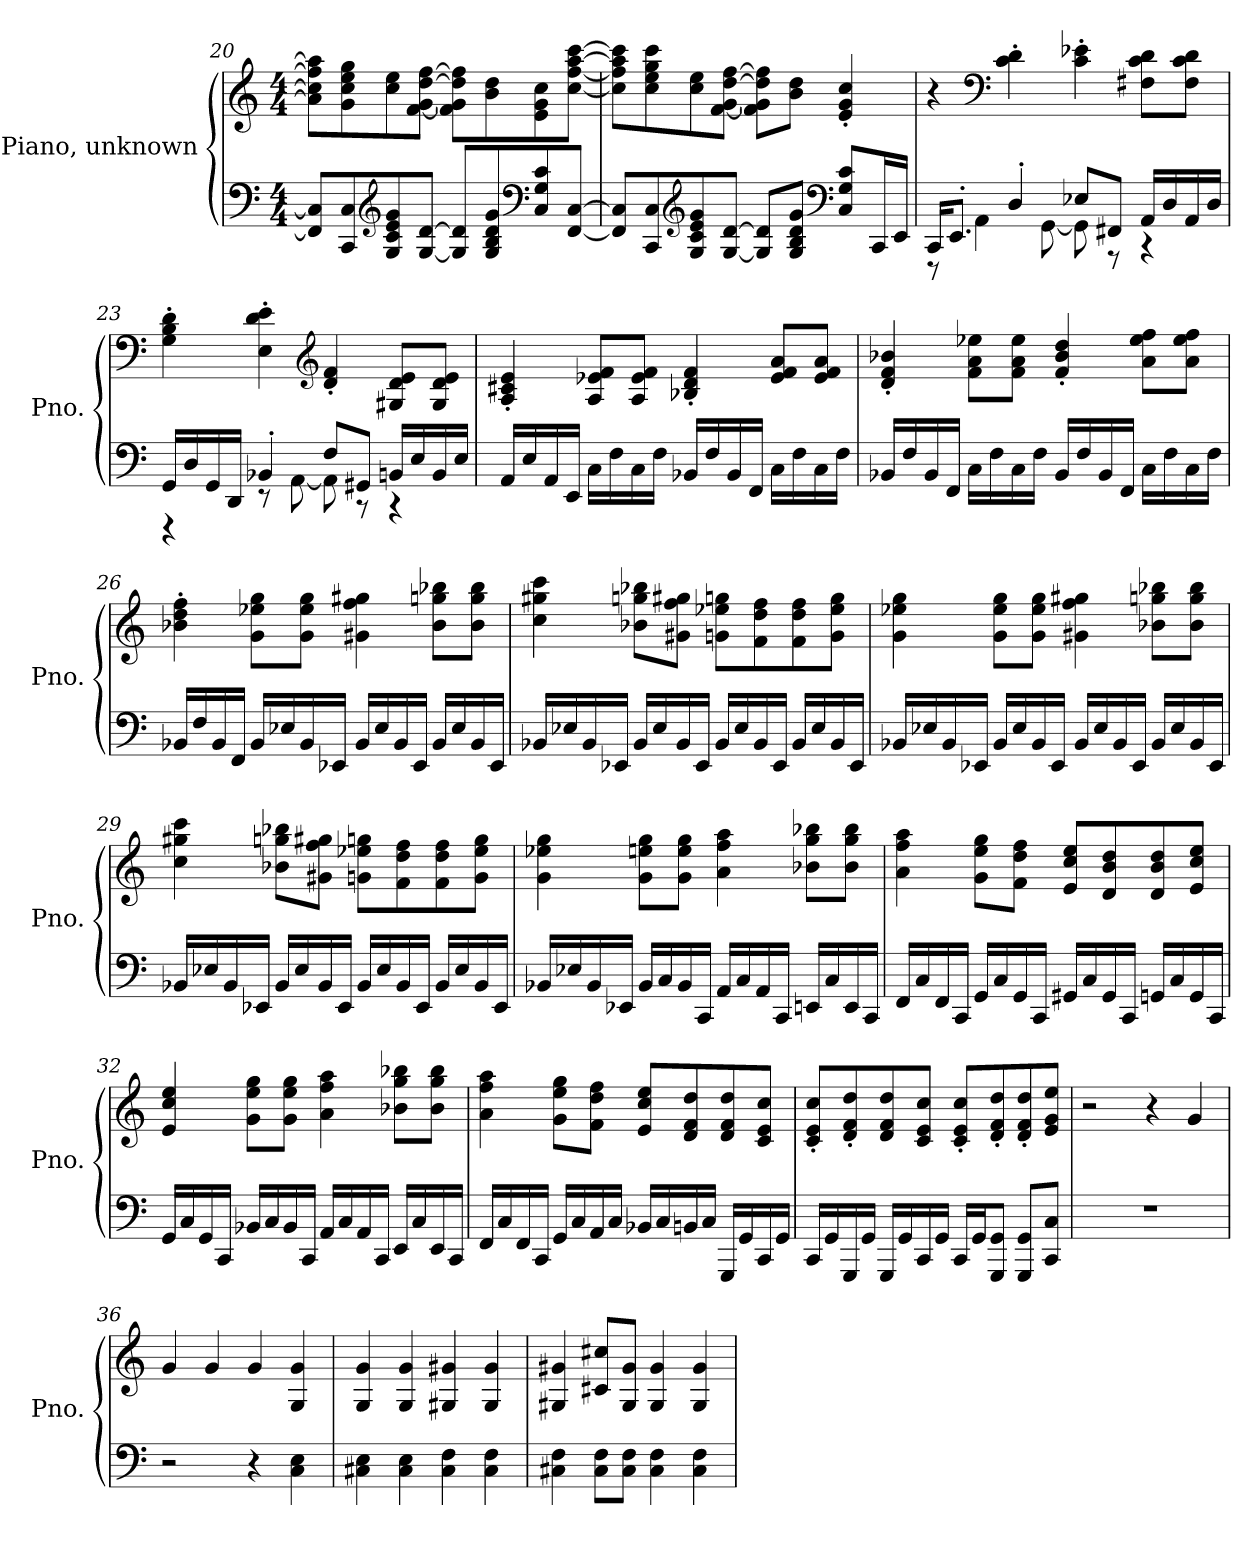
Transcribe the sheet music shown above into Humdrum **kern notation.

**kern	**kern
*part1	*part1
*staff2	*staff1
*I"Piano, unknown	*
*I'Pno.	*
*clefF4	*clefG2
*k[]	*k[]
*M4/4	*M4/4
=20	=20
8FF/] 8C/]L	8a\] 8cc\] 8ff\] 8aa\]L
8CC/ 8C/	8g\ 8cc\ 8ee\ 8gg\
*clefG2	*
8G/ 8c/ 8e/ 8g/	8cc\ 8ee\
[8G/ [8d/J	[8f\ [8g\ [8dd\ [8ff\J
8G/] 8d/]L	8f\] 8g\] 8dd\] 8ff\]L
8G/ 8B/ 8d/ 8g/	8b\ 8dd\
*clefF4	*
8C/ 8G/ 8c/	8e\ 8g\ 8cc\
[8FF/ [8C/J	[8cc\ [8ff\ [8aa\ [8ccc\J
!!LO:LB:g=z
=21	=21
8FF/] 8C/]L	8cc\] 8ff\] 8aa\] 8ccc\]L
8CC/ 8C/	8cc\ 8ee\ 8gg\ 8ccc\
*clefG2	*
8G/ 8c/ 8e/ 8g/	8cc\ 8ee\
[8G/ [8d/J	[8f\ [8g\ [8dd\ [8ff\J
8G/] 8d/]L	8f\] 8g\] 8dd\] 8ff\]L
8G/ 8B/ 8d/ 8g/J	8b\ 8dd\J
*clefF4	*
8C/ 8G/ 8c/L	4e/' 4g/' 4cc/'
16CC/L	.
16EE/JJ	.
=22	=22
*^	*
16CC/KL	8r	4r
8.EE'/J	.	.
.	4AA\	.
*	*	*clefF4
4D'/	.	4c\' 4d\'
.	[8GG\	.
8E-X/L	8GG\]	4c\' 4e-X\'
8FF#X/J	8r	.
16AA/LL	4r	8F#X\ 8c\ 8d\L
16D/	.	.
16AA/	.	8F#\ 8c\ 8d\J
16D/JJ	.	.
!!LO:LB:g=z
=23	=23	=23
16GG/LL	4r	4G\' 4B\' 4d\'
16D/	.	.
16GG/	.	.
16DD/JJ	.	.
4BB-X'/	8r	4E\' 4d\' 4e\'
.	[8AA\	.
*	*	*clefG2
8F/L	8AA\]	4d/' 4f/'
8GG#X/J	8r	.
16BBn/LL	4r	8G#X/ 8d/ 8e/L
16E/	.	.
16BB/	.	8G#/ 8d/ 8e/J
16E/JJ	.	.
*v	*v	*
=24	=24
16AA/LL	4A/' 4c#X/' 4e/'
16E/	.
16AA/	.
16EE/JJ	.
16C\LL	8A/ 8e-X/ 8f/L
16F\	.
16C\	8A/ 8e-/ 8f/J
16F\JJ	.
16BB-X/LL	4B-X/' 4d/' 4f/'
16F/	.
16BB-/	.
16FF/JJ	.
16C\LL	8e-/ 8f/ 8a/L
16F\	.
16C\	8e-/ 8f/ 8a/J
16F\JJ	.
=25	=25
16BB-X/LL	4d/' 4f/' 4b-X/'
16F/	.
16BB-/	.
16FF/JJ	.
16C\LL	8f\ 8a\ 8ee-X\L
16F\	.
16C\	8f\ 8a\ 8ee-\J
16F\JJ	.
16BB-/LL	4f/' 4b-/' 4dd/'
16F/	.
16BB-/	.
16FF/JJ	.
16C\LL	8a\ 8ee-\ 8ff\L
16F\	.
16C\	8a\ 8ee-\ 8ff\J
16F\JJ	.
!!LO:LB:g=z
=26	=26
16BB-X/LL	4b-X\' 4dd\' 4ff\'
16F/	.
16BB-/	.
16FF/JJ	.
16BB-/LL	8g\ 8ee-X\ 8gg\L
16E-X/	.
16BB-/	8g\ 8ee-\ 8gg\J
16EE-X/JJ	.
16BB-/LL	4g#X\ 4ff\ 4gg#X\
16E-/	.
16BB-/	.
16EE-/JJ	.
16BB-/LL	8b-\ 8ggn\ 8bb-X\L
16E-/	.
16BB-/	8b-\ 8gg\ 8bb-\J
16EE-/JJ	.
=27	=27
16BB-X/LL	4cc\ 4gg#X\ 4ccc\
16E-X/	.
16BB-/	.
16EE-X/JJ	.
16BB-/LL	8b-X\ 8ggn\ 8bb-X\L
16E-/	.
16BB-/	8g#X\ 8ff\ 8gg#X\J
16EE-/JJ	.
16BB-/LL	8gn\ 8ee-X\ 8ggn\L
16E-/	.
16BB-/	8f\ 8dd\ 8ff\
16EE-/JJ	.
16BB-/LL	8f\ 8dd\ 8ff\
16E-/	.
16BB-/	8g\ 8ee-\ 8gg\J
16EE-/JJ	.
!!LO:LB:g=z
=28	=28
16BB-X/LL	4g\ 4ee-X\ 4gg\
16E-X/	.
16BB-/	.
16EE-X/JJ	.
16BB-/LL	8g\ 8ee-\ 8gg\L
16E-/	.
16BB-/	8g\ 8ee-\ 8gg\J
16EE-/JJ	.
16BB-/LL	4g#X\ 4ff\ 4gg#X\
16E-/	.
16BB-/	.
16EE-/JJ	.
16BB-/LL	8b-X\ 8ggn\ 8bb-X\L
16E-/	.
16BB-/	8b-\ 8gg\ 8bb-\J
16EE-/JJ	.
=29	=29
16BB-X/LL	4cc\ 4gg#X\ 4ccc\
16E-X/	.
16BB-/	.
16EE-X/JJ	.
16BB-/LL	8b-X\ 8ggn\ 8bb-X\L
16E-/	.
16BB-/	8g#X\ 8ff\ 8gg#X\J
16EE-/JJ	.
16BB-/LL	8gn\ 8ee-X\ 8ggn\L
16E-/	.
16BB-/	8f\ 8dd\ 8ff\
16EE-/JJ	.
16BB-/LL	8f\ 8dd\ 8ff\
16E-/	.
16BB-/	8g\ 8ee-\ 8gg\J
16EE-/JJ	.
!!LO:PB:g=z
=30	=30
16BB-X/LL	4g\ 4ee-X\ 4gg\
16E-X/	.
16BB-/	.
16EE-X/JJ	.
16BB-/LL	8g\ 8een\ 8gg\L
16C/	.
16BB-/	8g\ 8ee\ 8gg\J
16CC/JJ	.
16AA/LL	4a\ 4ff\ 4aa\
16C/	.
16AA/	.
16CC/JJ	.
16EEn/LL	8b-X\ 8gg\ 8bb-X\L
16C/	.
16EE/	8b-\ 8gg\ 8bb-\J
16CC/JJ	.
=31	=31
16FF/LL	4a\ 4ff\ 4aa\
16C/	.
16FF/	.
16CC/JJ	.
16GG/LL	8g\ 8ee\ 8gg\L
16C/	.
16GG/	8f\ 8dd\ 8ff\J
16CC/JJ	.
16GG#X/LL	8e/ 8cc/ 8ee/L
16C/	.
16GG#/	8d/ 8b/ 8dd/
16CC/JJ	.
16GGn/LL	8d/ 8b/ 8dd/
16C/	.
16GG/	8e/ 8cc/ 8ee/J
16CC/JJ	.
!!LO:LB:g=z
=32	=32
16GG/LL	4e/ 4cc/ 4ee/
16C/	.
16GG/	.
16CC/JJ	.
16BB-X/LL	8g\ 8ee\ 8gg\L
16C/	.
16BB-/	8g\ 8ee\ 8gg\J
16CC/JJ	.
16AA/LL	4a\ 4ff\ 4aa\
16C/	.
16AA/	.
16CC/JJ	.
16EE/LL	8b-X\ 8gg\ 8bb-X\L
16C/	.
16EE/	8b-\ 8gg\ 8bb-\J
16CC/JJ	.
=33	=33
16FF/LL	4a\ 4ff\ 4aa\
16C/	.
16FF/	.
16CC/JJ	.
16GG/LL	8g\ 8ee\ 8gg\L
16C/	.
16AA/	8f\ 8dd\ 8ff\J
16C/JJ	.
16BB-X/LL	8e/ 8cc/ 8ee/L
16C/	.
16BBn/	8d/ 8f/ 8dd/
16C/JJ	.
16GGG/LL	8d/ 8f/ 8dd/
16GG/	.
16CC/	8c/ 8e/ 8cc/J
16GG/JJ	.
!!LO:LB:g=z
=34	=34
16CC/LL	8c/' 8e/' 8cc/'L
16GG/	.
16GGG/	8d/' 8f/' 8dd/'
16GG/JJ	.
16GGG/LL	8d/ 8f/ 8dd/
16GG/	.
16CC/	8c/ 8e/ 8cc/J
16GG/JJ	.
16CC/LL	8c/' 8e/' 8cc/'L
16GG/J	.
8GGG/ 8GG/J	8d/' 8f/' 8dd/'
8GGG/ 8GG/L	8d/' 8f/' 8dd/'
8CC/ 8C/J	8e/ 8g/ 8ee/J
=35	=35
1r	2r
.	4r
.	4g/
=36	=36
2r	4g/
.	4g/
4r	4g/
4C\ 4E\	4G/ 4g/
=37	=37
4C#X\ 4E\	4G/ 4g/
4C#\ 4E\	4G/ 4g/
4C#\ 4F\	4G#X/ 4g#X/
4C#\ 4F\	4G#/ 4g#/
=38	=38
4C#X\ 4F\	4G#X/ 4g#X/
8C#\ 8F\L	8c#X/ 8cc#X/L
8C#\ 8F\J	8G#/ 8g#/J
4C#\ 4F\	4G#/ 4g#/
4C#\ 4F\	4G#/ 4g#/
=	=
*-	*-
